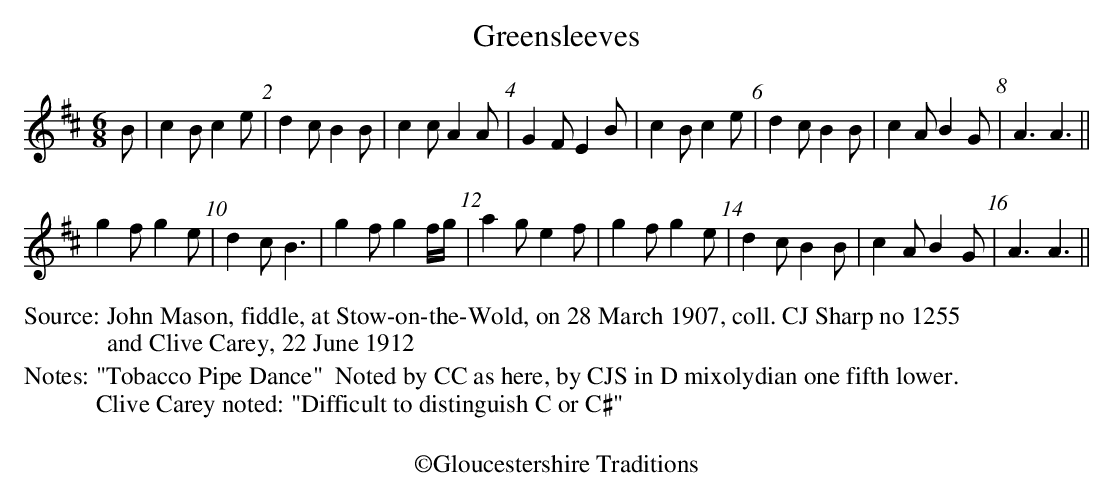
X:1
T:Greensleeves
M:6/8
L:1/8
K:A mix
B | c2 B c2 e | d2 c B2 B | c2 c A2 A | G2 F E2 B | c2 B c2 e |\
 d2 c B2 B | c2 A B2 G | A3 A3 ||
g2 f g2 e | d2 c B3 | g2 f g2 f/g/ | a2 g e2 f | g2 f g2 e |\
 d2 c B2 B | c2 A B2 G | A3 A3 ||
